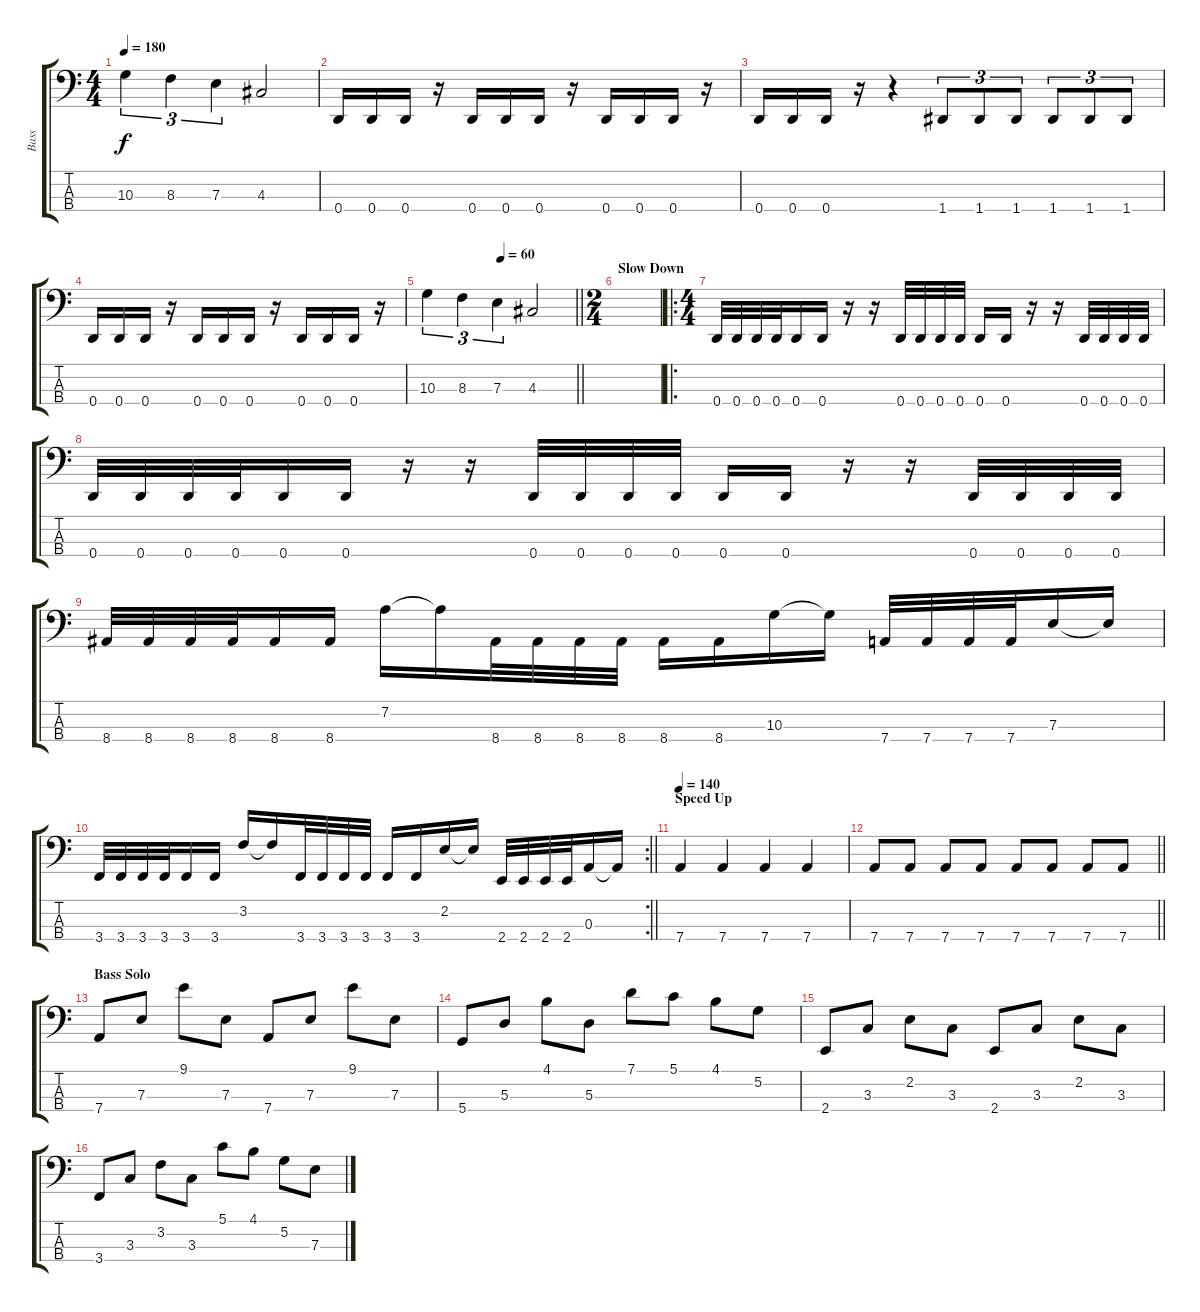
\track ("Bass" "Bass") {instrument electricbassfinger}
\staff {score tabs}
\tuning (G2 D2 A1 D1) {hide}
\ts (4 4)
\tempo 180
\clef f4
\ks c
10.3.4{tu (3 2) dy f} 8.3.4{tu (3 2)} 7.3.4{tu (3 2)} 4.3.2 |
0.4.16 0.4.16 0.4.16 r.16 0.4.16 0.4.16 0.4.16 r.16 0.4.16 0.4.16 0.4.16 r.16 |
0.4.16 0.4.16 0.4.16 r.16 r.4 1.4.8{tu (3 2)} 1.4.8{tu (3 2)} 1.4.8{tu (3 2)} 1.4.8{tu (3 2)} 1.4.8{tu (3 2)} 1.4.8{tu (3 2)} |
0.4.16 0.4.16 0.4.16 r.16 0.4.16 0.4.16 0.4.16 r.16 0.4.16 0.4.16 0.4.16 r.16 |
\tempo (60 0.5)
\barLineRight lightlight
10.3.4{tu (3 2)} 8.3.4{tu (3 2)} 7.3.4{tu (3 2)} 4.3.2 |
\ts (2 4)
\section ("" "Slow Down")
|
\ro
\ts (4 4)
0.4.32 0.4.32 0.4.32 0.4.32 0.4.16 0.4.16 r.16 r.16 0.4.32 0.4.32 0.4.32 0.4.32 0.4.16 0.4.16 r.16 r.16 0.4.32 0.4.32 0.4.32 0.4.32 |
0.4.32 0.4.32 0.4.32 0.4.32 0.4.16 0.4.16 r.16 r.16 0.4.32 0.4.32 0.4.32 0.4.32 0.4.16 0.4.16 r.16 r.16 0.4.32 0.4.32 0.4.32 0.4.32 |
8.4.32 8.4.32 8.4.32 8.4.32 8.4.16 8.4.16 7.2.16 7.2{t}.16 8.4.32 8.4.32 8.4.32 8.4.32 8.4.16 8.4.16 10.3.16 10.3{t}.16 7.4.32 7.4.32 7.4.32 7.4.32 7.3.16 7.3{t}.16 |
\rc 2
\barLineRight lightlight
3.4.32 3.4.32 3.4.32 3.4.32 3.4.16 3.4.16 3.2.16 3.2{t}.16 3.4.32 3.4.32 3.4.32 3.4.32 3.4.16 3.4.16 2.2.16 2.2{t}.16 2.4.32 2.4.32 2.4.32 2.4.32 0.3.16 0.3{t}.16 |
\section ("" "Speed Up")
\tempo 140
7.4.4 7.4.4 7.4.4 7.4.4 |
\barLineRight lightlight
7.4.8 7.4.8 7.4.8 7.4.8 7.4.8 7.4.8 7.4.8 7.4.8 |
\section ("" "Bass Solo")
7.4.8 7.3.8 9.1.8 7.3.8 7.4.8 7.3.8 9.1.8 7.3.8 |
5.4.8 5.3.8 4.1.8 5.3.8 7.1.8 5.1.8 4.1.8 5.2.8 |
2.4.8 3.3.8 2.2.8 3.3.8 2.4.8 3.3.8 2.2.8 3.3.8 |
3.4.8 3.3.8 3.2.8 3.3.8 5.1.8 4.1.8 5.2.8 7.3.8
